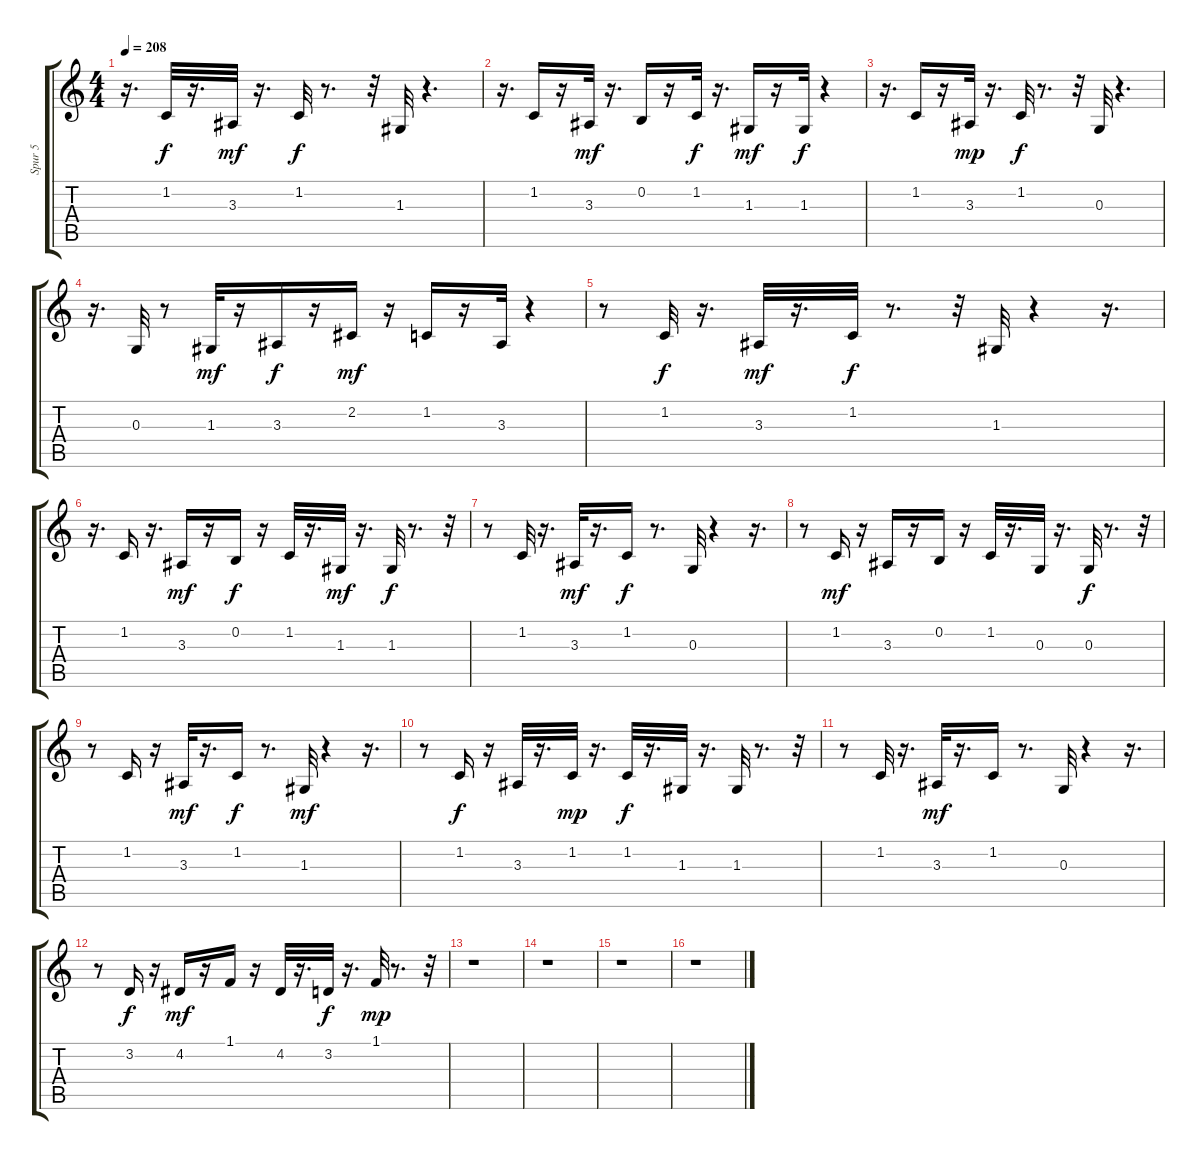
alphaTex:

\track ("Spur 5" "Spur 5") {instrument acousticgrandpiano}
\staff {score tabs}
\tuning (E4 B3 G3 D3 A2 E2) {hide}
\ts (4 4)
\tempo 208
\clef g2
\ks c
r.16{d dy f} 1.2.32 r.16{d} 3.3.32{dy mf} r.16{d} 1.2.32{dy f} r.8{d} r.32 1.3.32 r.4{d} |
r.16{d} 1.2.16 r.16 3.3.32{dy mf} r.16{d} 0.2.16 r.16 1.2.32{dy f} r.16{d} 1.3.16{dy mf} r.16 1.3.32{dy f} r.4 |
r.16{d} 1.2.16 r.16 3.3.32{dy mp} r.16{d} 1.2.32{dy f} r.8{d} r.32 0.3.32 r.4{d} |
r.16{d} 0.3.32 r.8 1.3.32{dy mf} r.16 3.3.16{dy f} r.16 2.2.16{dy mf} r.16 1.2.16 r.16 3.3.32 r.4 |
r.8 1.2.32{dy f} r.16{d} 3.3.32{dy mf} r.16{d} 1.2.32{dy f} r.8{d} r.32 1.3.32 r.4 r.16{d} |
r.16{d} 1.2.16 r.16{d} 3.3.16{dy mf} r.16 0.2.16{dy f} r.16 1.2.32 r.16{d} 1.3.32{dy mf} r.16{d} 1.3.32{dy f} r.8{d} r.32 |
r.8 1.2.32 r.16{d} 3.3.32{dy mf} r.16{d} 1.2.16{dy f} r.8{d} 0.3.32 r.4 r.16{d} |
r.8 1.2.16{dy mf} r.16 3.3.16 r.16 0.2.16 r.16 1.2.32 r.16{d} 0.3.32 r.16{d} 0.3.32{dy f} r.8{d} r.32 |
r.8 1.2.16 r.16 3.3.32{dy mf} r.16{d} 1.2.16{dy f} r.8{d} 1.3.32{dy mf} r.4 r.16{d} |
r.8 1.2.16{dy f} r.16 3.3.32 r.16{d} 1.2.32{dy mp} r.16{d} 1.2.32{dy f} r.16{d} 1.3.32 r.16{d} 1.3.32 r.8{d} r.32 |
r.8 1.2.32 r.16{d} 3.3.32{dy mf} r.16{d} 1.2.16 r.8{d} 0.3.32 r.4 r.16{d} |
r.8 3.2.16{dy f} r.16 4.2.16{dy mf} r.16 1.1.16 r.16 4.2.32 r.16{d} 3.2.32{dy f} r.16{d} 1.1.32{dy mp} r.8{d} r.32 |
r.1 |
r.1 |
r.1 |
r.1
